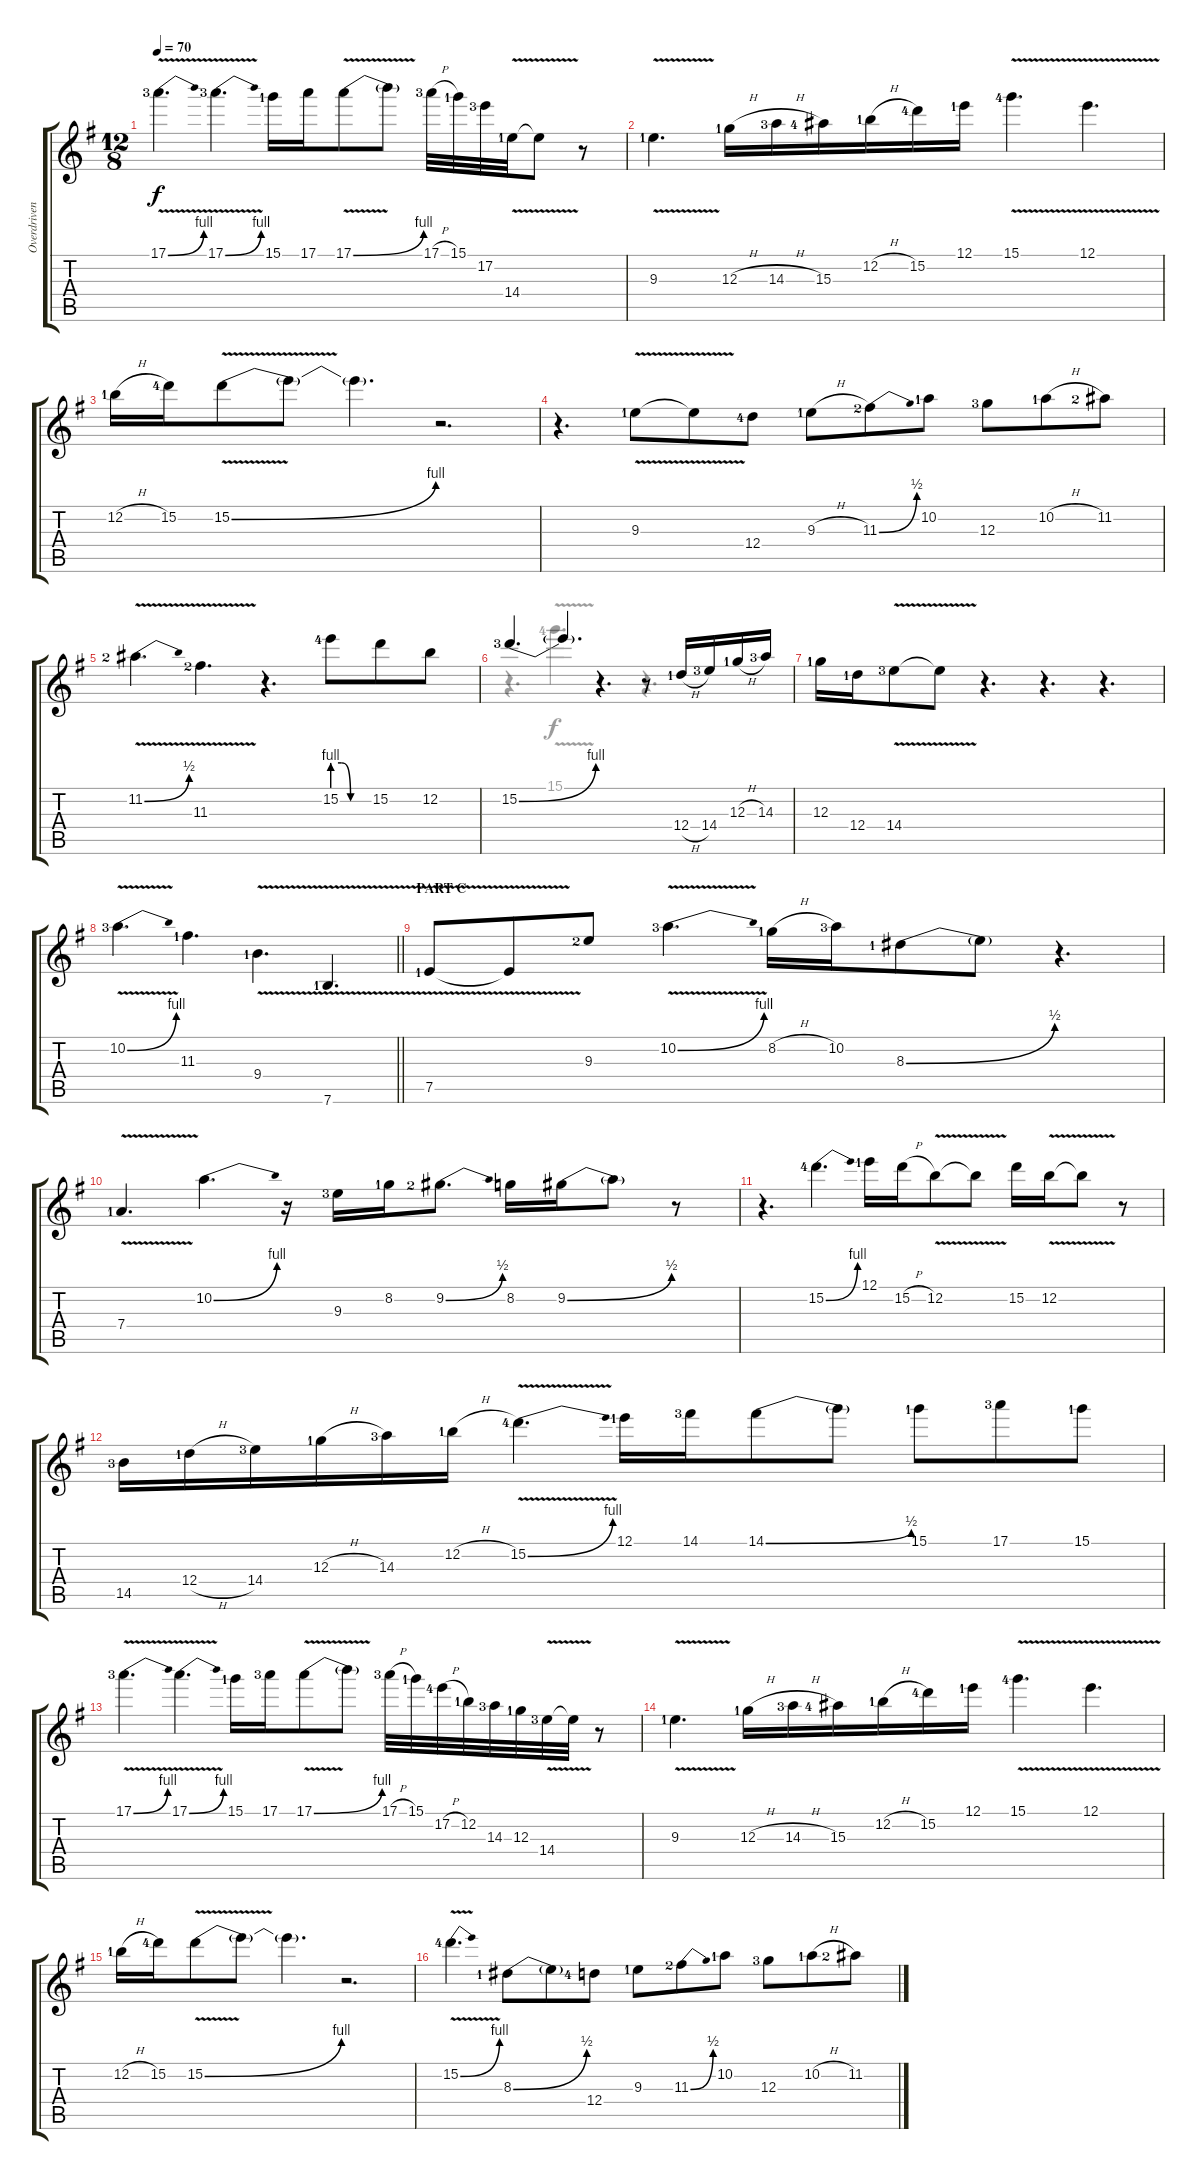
\track ("Overdriven Guitar" "Overdriven") {instrument overdrivenguitar}
\staff {score tabs}
\tuning (E4 B3 G3 D3 A2 E2) {hide}
\voice
\ts (12 8)
\tempo 70
\clef g2
\ks eminor
17.1{be (bend 0 0 60 4) v lf 4}.4{d dy f} 17.1{be (bend 0 0 60 4) v lf 4}.4{d} 15.1{lf 2}.16 17.1.16 17.1{be (bend 0 0 60 4) v}.8 17.1{t}.8 17.1{h lf 4}.32 15.1{lf 2}.32 17.2{lf 4}.32 14.4{v lf 2}.32 14.4{t}.8 r.8 |
9.3{v lf 2}.4{d} 12.3{h lf 2}.16 14.3{h lf 4}.16 15.3{lf 5}.16 12.2{h lf 2}.16 15.2{lf 5}.16 12.1{lf 2}.16 15.1{v lf 5}.4{d} 12.1{v}.4{d} |
12.2{h lf 2}.16 15.2{lf 5}.16 15.2{be (bend 0 0 60 4) v}.8 15.2{t}.8 15.2{t}.4{d} r.2{d} |
r.4{d} 9.3{v lf 2}.8 9.3{t}.8 12.4{lf 5}.8 9.3{h lf 2}.8 11.3{be (bend 0 0 60 2) lf 3}.8 10.2{lf 2}.8 12.3{lf 4}.8 10.2{h lf 2}.8 11.2{lf 3}.8 |
11.2{be (bend 0 0 60 2) v lf 3}.4{d} 11.3{v lf 3}.4{d} r.4{d} 15.2{be (custom 0 4 15 4 30 0 60 0) lf 5}.8 15.2.8 12.2.8 |
15.2{be (bend 0 0 60 4) lf 4}.4{d} 15.2{t}.4{d} r.4{d} r.8 12.4{h lf 2}.16 14.4{lf 4}.16 12.3{h lf 2}.16 14.3{lf 4}.16 |
12.3{lf 2}.16 12.4{lf 2}.16 14.4{v lf 4}.8 14.4{t}.8 r.4{d} r.4{d} r.4{d} |
\barLineRight lightlight
10.2{be (bend 0 0 60 4) v lf 4}.4{d} 11.3{lf 2}.4{d} 9.4{v lf 2}.4{d} 7.6{v lf 2}.4{d} |
\section ("" "PART C")
7.5{v lf 2}.8 7.5{t}.8 9.3{lf 3}.8 10.2{be (bend 0 0 60 4) v lf 4}.4{d} 8.2{h lf 2}.16 10.2{lf 4}.16 8.3{be (bend 0 0 60 2) lf 2}.8 8.3{t}.8 r.4{d} |
7.4{v lf 2}.4{d} 10.2{be (bend 0 0 60 4)}.4{d} r.16 9.3{lf 4}.16 8.2{lf 2}.16 9.2{be (bend 0 0 60 2) lf 3}.8{d} 8.2.16 9.2{be (bend 0 0 60 2)}.16 9.2{t}.8 r.8 |
r.4{d} 15.2{be (bend 0 0 60 4) lf 5}.4{d} 12.1{lf 2}.16 15.2{h}.16 12.2{v}.8 12.2{t}.8 15.2.16 12.2{v}.16 12.2{t}.8 r.8 |
14.5{lf 4}.16 12.4{h lf 2}.16 14.4{lf 4}.16 12.3{h lf 2}.16 14.3{lf 4}.16 12.2{h lf 2}.16 15.2{be (bend 0 0 60 4) v lf 5}.4{d} 12.1{lf 2}.16 14.1{lf 4}.16 14.1{be (bend 0 0 60 2)}.8 14.1{t}.8 15.1{lf 2}.8 17.1{lf 4}.8 15.1{lf 2}.8 |
17.1{be (bend 0 0 60 4) v lf 4}.4{d} 17.1{be (bend 0 0 60 4) v}.4{d} 15.1{lf 2}.16 17.1{lf 4}.16 17.1{be (bend 0 0 60 4) v}.8 17.1{t}.8 17.1{h lf 4}.32 15.1{lf 2}.32 17.2{h lf 5}.32 12.2{lf 2}.32 14.3{lf 4}.32 12.3{lf 2}.32 14.4{v lf 4}.32 14.4{t}.32 r.8 |
9.3{v lf 2}.4{d} 12.3{h lf 2}.16 14.3{h lf 4}.16 15.3{lf 5}.16 12.2{h lf 2}.16 15.2{lf 5}.16 12.1{lf 2}.16 15.1{v lf 5}.4{d} 12.1{v}.4{d} |
12.2{h lf 2}.16 15.2{lf 5}.16 15.2{be (bend 0 0 60 4) v}.8 15.2{t}.8 15.2{t}.4{d} r.2{d} |
15.2{be (bend 0 0 60 4) v lf 5}.4{d} 8.3{be (bend 0 0 60 2) lf 2}.8 8.3{t}.8 12.4{lf 5}.8 9.3{lf 2}.8 11.3{be (bend 0 0 60 2) lf 3}.8 10.2{lf 2}.8 12.3{lf 4}.8 10.2{h lf 2}.8 11.2{lf 3}.8
\voice
\clef g2
\ottava regular
\simile none
\ks eminor
|
|
|
|
|
r.4{d} 15.1{v lf 5}.4{d} r.4{d} r.4{d} |
|
\barLineRight lightlight
|
|
|
|
|
|
|
|
